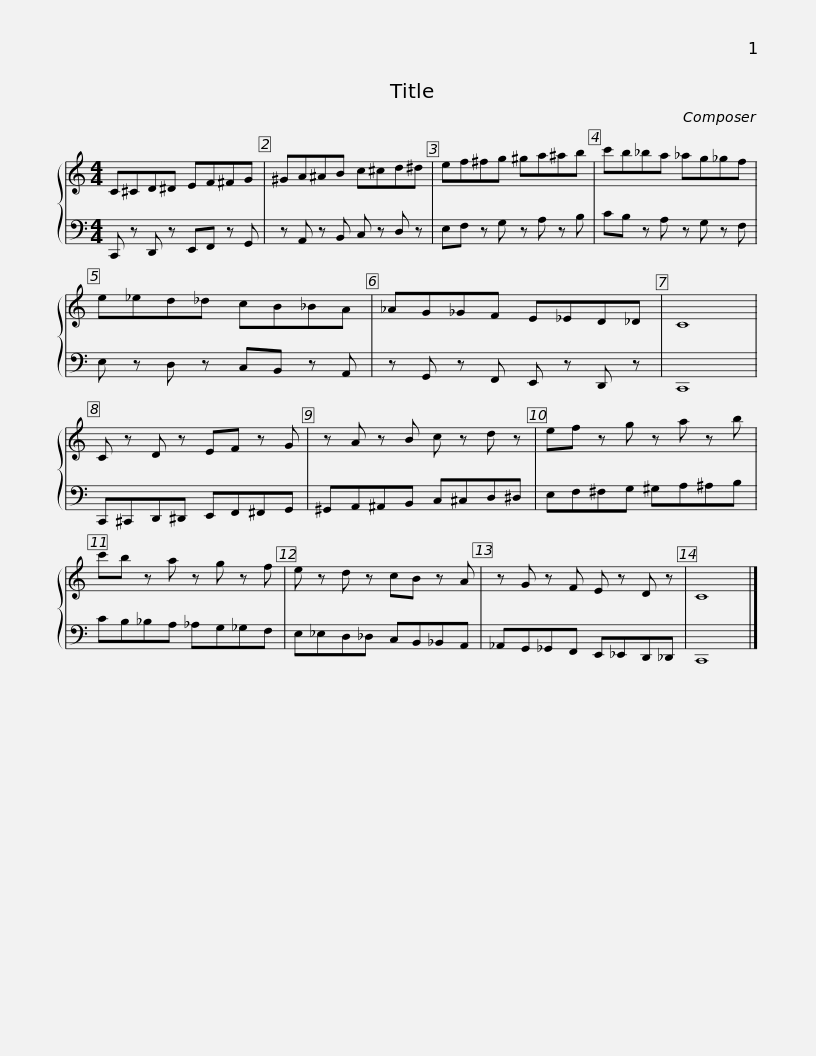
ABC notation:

X:1
%%score { 1 | 2 }
L:1/8
M:4/4
I:linebreak $
K:C
V:1 treble
V:2 bass
V:1
 C^CD^D EF^FG | ^GA^AB c^cd^d | ef^fg ^ga^ab | c'b_ba _ag_gf |$ e_ed_d cB_BA | %5
 _AG_GF E_ED_D | C8 | C z D z EF z G | z A z B c z d z |$ ef z g z a z b | %10
 c'b z a z g z f | e z d z cB z A | z G z F E z D z | C8 |] %14
V:2
 C,, z D,, z E,,F,, z G,, | z A,, z B,, C, z D, z | E,F, z G, z A, z B, | CB, z A, z G, z F, |$ E, z D, z C,B,, z A,, | %5
 z G,, z F,, E,, z D,, z | C,,8 | C,,^C,,D,,^D,, E,,F,,^F,,G,, | ^G,,A,,^A,,B,, C,^C,D,^D, |$ E,F,^F,G, ^G,A,^A,B, | %10
 CB,_B,A, _A,G,_G,F, | E,_E,D,_D, C,B,,_B,,A,, | _A,,G,,_G,,F,, E,,_E,,D,,_D,, | C,,8 |] %14
